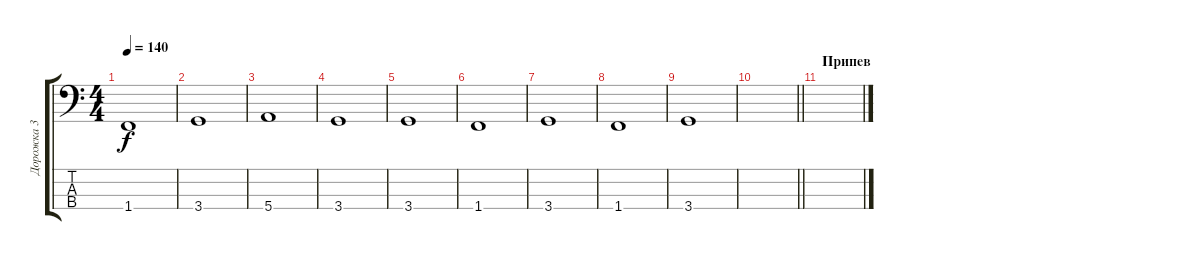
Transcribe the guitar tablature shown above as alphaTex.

\track ("Дорожка 3" "Дорожка 3") {instrument electricbasspick}
\staff {score tabs}
\tuning (G2 D2 A1 E1) {hide}
\ts (4 4)
\tempo 140
\clef f4
\ks c
1.4.1{dy f} |
3.4.1 |
5.4.1 |
3.4.1 |
3.4.1 |
1.4.1 |
3.4.1 |
1.4.1 |
3.4.1 |
\barLineRight lightlight
|
\section ("" "Припев")
